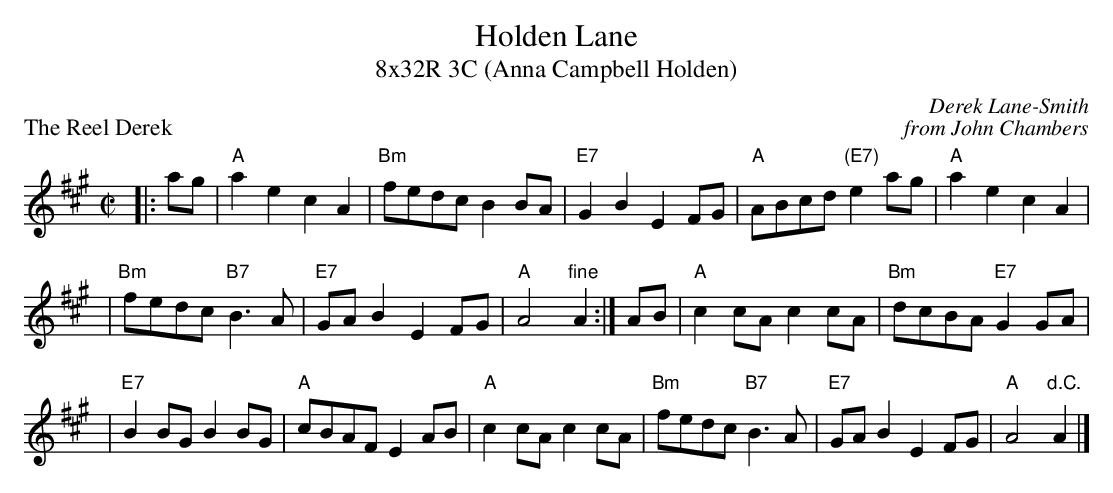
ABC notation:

X:1
T: Holden Lane
T: 8x32R 3C (Anna Campbell Holden)
P: The Reel Derek
C: Derek Lane-Smith
C: from John Chambers
M: C|
L: 1/8
K: A
|: ag \
| "A"a2e2 c2A2 | "Bm"fedc B2BA | "E7"G2B2 E2FG | "A"ABcd "(E7)"e2ag | "A"a2e2 c2A2 |
| "Bm"fedc "B7"B3A | "E7"GAB2 E2FG | "A"A4 "fine"A2 :| AB | "A"c2cA c2cA | "Bm"dcBA "E7"G2GA |
| "E7"B2BG B2BG | "A"cBAF E2AB | "A"c2cA c2cA | "Bm"fedc "B7"B3A | "E7"GAB2 E2FG | "A"A4 "d.C."A2 |]
